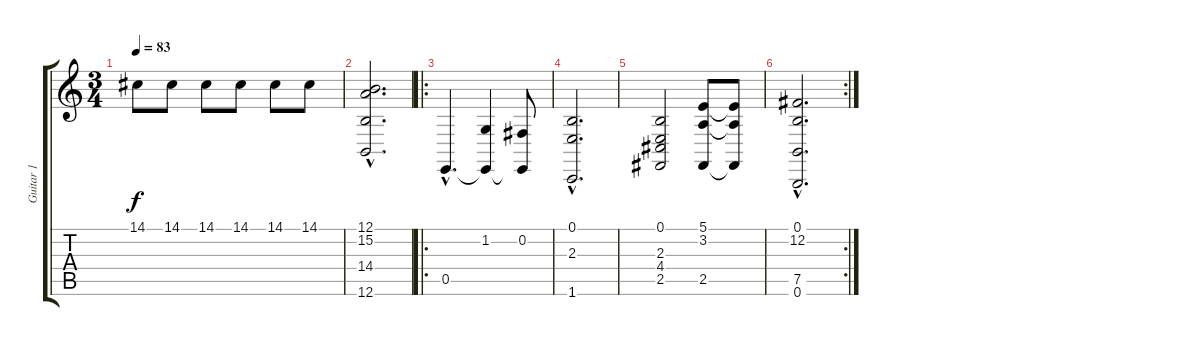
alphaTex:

\track ("Guitar 1" "Guitar 1") {instrument stringensemble1}
\staff {score tabs}
\tuning (B3 Gb3 D3 A2 E2 B1) {hide}
\ts (3 4)
\tempo 83
\clef g2
\ks c
14.1.8{dy f} 14.1.8 14.1.8 14.1.8 14.1.8 14.1.8 |
(12.1{hac} 15.2{hac} 14.4{hac} 12.6{hac}).2{d} |
\ro
0.5{hac}.4{d} (1.2 0.5{t}).4 (0.2 0.5{t}).8 |
(0.1{hac} 2.3{hac} 1.6{hac}).2{d} |
(0.1 2.3 4.4 2.5).2 (5.1 3.2 2.5).8 (5.1{t} 3.2{t} 2.5{t}).8 |
\rc 2
(0.1{hac} 12.2{hac} 7.5{hac} 0.6{hac}).2{d volume 0}
